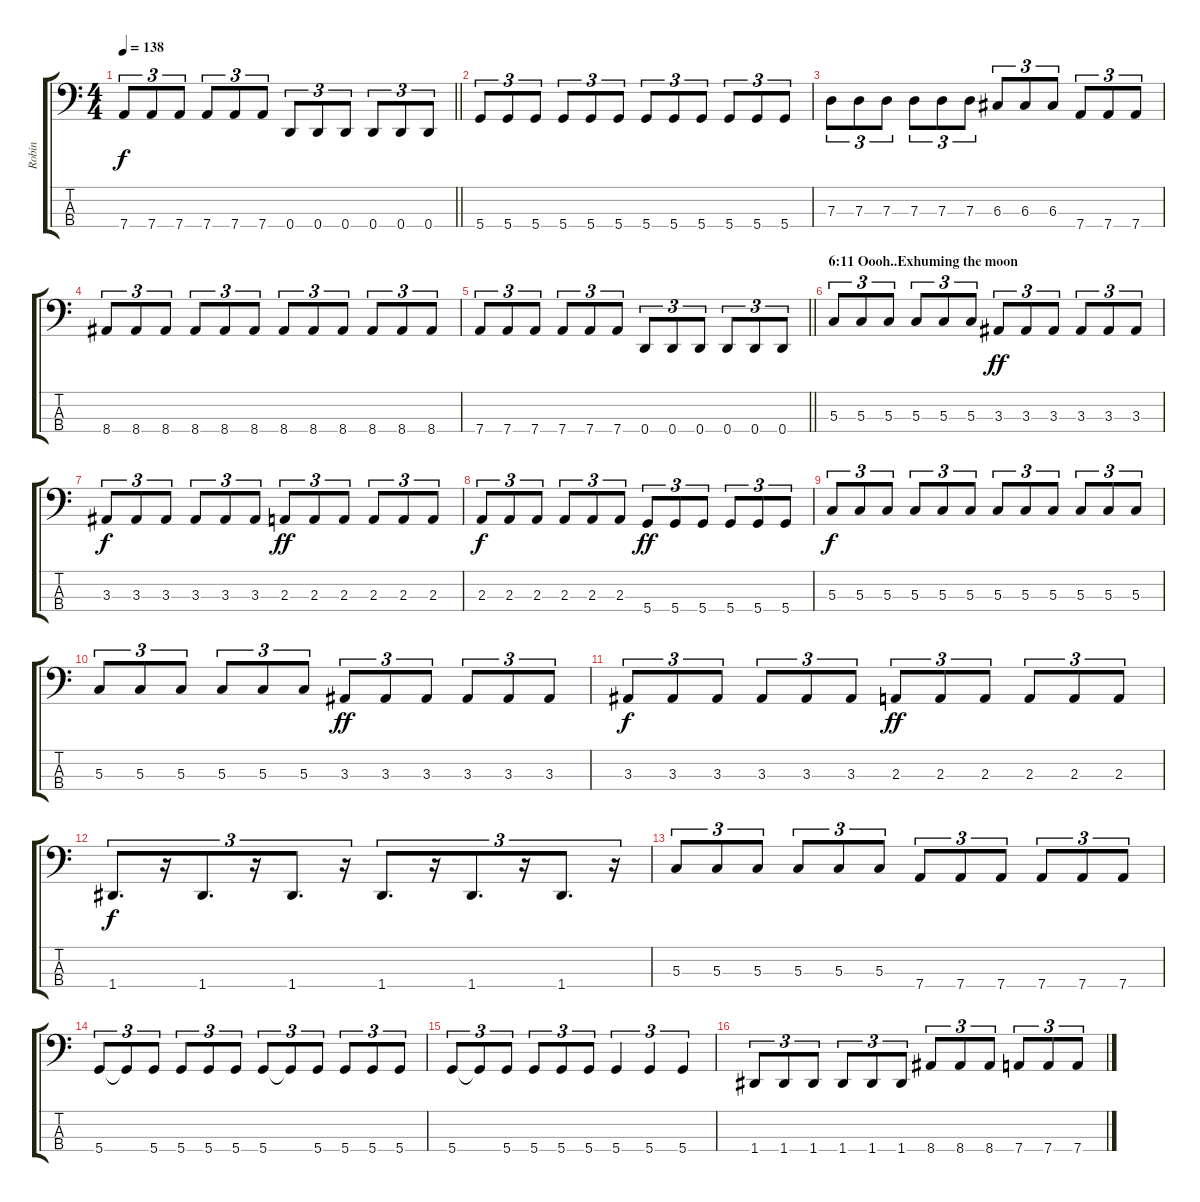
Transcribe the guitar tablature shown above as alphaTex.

\track ("Robin" "Robin") {instrument electricbasspick}
\staff {score tabs}
\tuning (F2 C2 G1 D1) {hide}
\ts (4 4)
\tempo 138
\clef f4
\barLineRight lightlight
\ks c
7.4.8{tu (3 2) dy f} 7.4.8{tu (3 2)} 7.4.8{tu (3 2)} 7.4.8{tu (3 2)} 7.4.8{tu (3 2)} 7.4.8{tu (3 2)} 0.4.8{tu (3 2)} 0.4.8{tu (3 2)} 0.4.8{tu (3 2)} 0.4.8{tu (3 2)} 0.4.8{tu (3 2)} 0.4.8{tu (3 2)} |
5.4.8{tu (3 2)} 5.4.8{tu (3 2)} 5.4.8{tu (3 2)} 5.4.8{tu (3 2)} 5.4.8{tu (3 2)} 5.4.8{tu (3 2)} 5.4.8{tu (3 2)} 5.4.8{tu (3 2)} 5.4.8{tu (3 2)} 5.4.8{tu (3 2)} 5.4.8{tu (3 2)} 5.4.8{tu (3 2)} |
7.3.8{tu (3 2)} 7.3.8{tu (3 2)} 7.3.8{tu (3 2)} 7.3.8{tu (3 2)} 7.3.8{tu (3 2)} 7.3.8{tu (3 2)} 6.3.8{tu (3 2)} 6.3.8{tu (3 2)} 6.3.8{tu (3 2)} 7.4.8{tu (3 2)} 7.4.8{tu (3 2)} 7.4.8{tu (3 2)} |
8.4.8{tu (3 2)} 8.4.8{tu (3 2)} 8.4.8{tu (3 2)} 8.4.8{tu (3 2)} 8.4.8{tu (3 2)} 8.4.8{tu (3 2)} 8.4.8{tu (3 2)} 8.4.8{tu (3 2)} 8.4.8{tu (3 2)} 8.4.8{tu (3 2)} 8.4.8{tu (3 2)} 8.4.8{tu (3 2)} |
\barLineRight lightlight
7.4.8{tu (3 2)} 7.4.8{tu (3 2)} 7.4.8{tu (3 2)} 7.4.8{tu (3 2)} 7.4.8{tu (3 2)} 7.4.8{tu (3 2)} 0.4.8{tu (3 2)} 0.4.8{tu (3 2)} 0.4.8{tu (3 2)} 0.4.8{tu (3 2)} 0.4.8{tu (3 2)} 0.4.8{tu (3 2)} |
\section ("" "6:11 Oooh..Exhuming the moon")
5.3.8{tu (3 2)} 5.3.8{tu (3 2)} 5.3.8{tu (3 2)} 5.3.8{tu (3 2)} 5.3.8{tu (3 2)} 5.3.8{tu (3 2)} 3.3.8{tu (3 2) dy ff} 3.3.8{tu (3 2)} 3.3.8{tu (3 2)} 3.3.8{tu (3 2)} 3.3.8{tu (3 2)} 3.3.8{tu (3 2)} |
3.3.8{tu (3 2) dy f} 3.3.8{tu (3 2)} 3.3.8{tu (3 2)} 3.3.8{tu (3 2)} 3.3.8{tu (3 2)} 3.3.8{tu (3 2)} 2.3.8{tu (3 2) dy ff} 2.3.8{tu (3 2)} 2.3.8{tu (3 2)} 2.3.8{tu (3 2)} 2.3.8{tu (3 2)} 2.3.8{tu (3 2)} |
2.3.8{tu (3 2) dy f} 2.3.8{tu (3 2)} 2.3.8{tu (3 2)} 2.3.8{tu (3 2)} 2.3.8{tu (3 2)} 2.3.8{tu (3 2)} 5.4.8{tu (3 2) dy ff} 5.4.8{tu (3 2)} 5.4.8{tu (3 2)} 5.4.8{tu (3 2)} 5.4.8{tu (3 2)} 5.4.8{tu (3 2)} |
5.3.8{tu (3 2) dy f} 5.3.8{tu (3 2)} 5.3.8{tu (3 2)} 5.3.8{tu (3 2)} 5.3.8{tu (3 2)} 5.3.8{tu (3 2)} 5.3.8{tu (3 2)} 5.3.8{tu (3 2)} 5.3.8{tu (3 2)} 5.3.8{tu (3 2)} 5.3.8{tu (3 2)} 5.3.8{tu (3 2)} |
5.3.8{tu (3 2)} 5.3.8{tu (3 2)} 5.3.8{tu (3 2)} 5.3.8{tu (3 2)} 5.3.8{tu (3 2)} 5.3.8{tu (3 2)} 3.3.8{tu (3 2) dy ff} 3.3.8{tu (3 2)} 3.3.8{tu (3 2)} 3.3.8{tu (3 2)} 3.3.8{tu (3 2)} 3.3.8{tu (3 2)} |
3.3.8{tu (3 2) dy f} 3.3.8{tu (3 2)} 3.3.8{tu (3 2)} 3.3.8{tu (3 2)} 3.3.8{tu (3 2)} 3.3.8{tu (3 2)} 2.3.8{tu (3 2) dy ff} 2.3.8{tu (3 2)} 2.3.8{tu (3 2)} 2.3.8{tu (3 2)} 2.3.8{tu (3 2)} 2.3.8{tu (3 2)} |
1.4.8{d tu (3 2) dy f} r.16{tu (3 2)} 1.4.8{d tu (3 2)} r.16{tu (3 2)} 1.4.8{d tu (3 2)} r.16{tu (3 2)} 1.4.8{d tu (3 2)} r.16{tu (3 2)} 1.4.8{d tu (3 2)} r.16{tu (3 2)} 1.4.8{d tu (3 2)} r.16{tu (3 2)} |
5.3.8{tu (3 2)} 5.3.8{tu (3 2)} 5.3.8{tu (3 2)} 5.3.8{tu (3 2)} 5.3.8{tu (3 2)} 5.3.8{tu (3 2)} 7.4.8{tu (3 2)} 7.4.8{tu (3 2)} 7.4.8{tu (3 2)} 7.4.8{tu (3 2)} 7.4.8{tu (3 2)} 7.4.8{tu (3 2)} |
5.4.8{tu (3 2)} 5.4{t}.8{tu (3 2)} 5.4.8{tu (3 2)} 5.4.8{tu (3 2)} 5.4.8{tu (3 2)} 5.4.8{tu (3 2)} 5.4.8{tu (3 2)} 5.4{t}.8{tu (3 2)} 5.4.8{tu (3 2)} 5.4.8{tu (3 2)} 5.4.8{tu (3 2)} 5.4.8{tu (3 2)} |
5.4.8{tu (3 2)} 5.4{t}.8{tu (3 2)} 5.4.8{tu (3 2)} 5.4.8{tu (3 2)} 5.4.8{tu (3 2)} 5.4.8{tu (3 2)} 5.4.4{tu (3 2)} 5.4.4{tu (3 2)} 5.4.4{tu (3 2)} |
1.4.8{tu (3 2)} 1.4.8{tu (3 2)} 1.4.8{tu (3 2)} 1.4.8{tu (3 2)} 1.4.8{tu (3 2)} 1.4.8{tu (3 2)} 8.4.8{tu (3 2)} 8.4.8{tu (3 2)} 8.4.8{tu (3 2)} 7.4.8{tu (3 2)} 7.4.8{tu (3 2)} 7.4.8{tu (3 2)}
